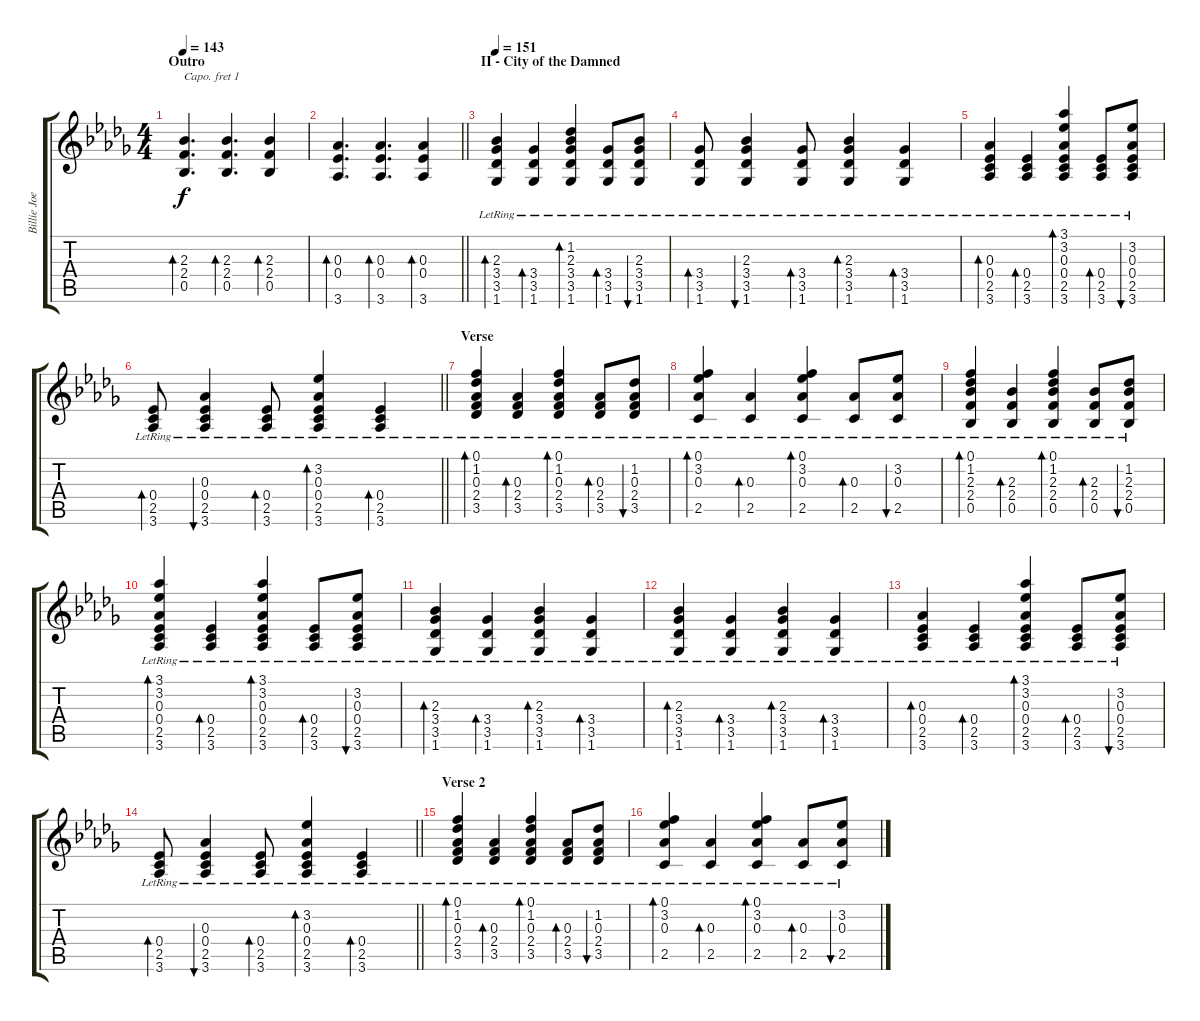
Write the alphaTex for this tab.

\track ("Billie Joe Acoustic" "Billie Joe") {instrument acousticguitarsteel}
\staff {score tabs}
\capo 1
\tuning (E4 B3 G3 D3 A2 E2) {hide}
\ts (4 4)
\section ("" "Outro")
\tempo 143
\clef g2
\ks db
(2.3 2.4 0.5).4{d bd 60 dy f} (2.3 2.4 0.5).4{d bd 60} (2.3 2.4 0.5).4{bd 60} |
\barLineRight lightlight
(0.3 0.4 3.6).4{d bd 60} (0.3 0.4 3.6).4{d bd 60} (0.3 0.4 3.6).4{bd 60} |
\section ("" "II - City of the Damned")
\tempo 151
(2.3{lr} 3.4{lr} 3.5{lr} 1.6{lr}).4{bd 60} (3.4{lr} 3.5{lr} 1.6{lr}).4{bd 60} (1.2{lr} 2.3{lr} 3.4{lr} 3.5{lr} 1.6{lr}).4{bd 60} (3.4{lr} 3.5{lr} 1.6{lr}).8{bd 60} (2.3{lr} 3.4{lr} 3.5{lr} 1.6{lr}).8{bu 60} |
(3.4{lr} 3.5{lr} 1.6{lr}).8{bd 60} (2.3{lr} 3.4{lr} 3.5{lr} 1.6{lr}).4{bu 60} (3.4{lr} 3.5{lr} 1.6{lr}).8{bd 60} (2.3{lr} 3.4{lr} 3.5{lr} 1.6{lr}).4{bd 60} (3.4{lr} 3.5{lr} 1.6{lr}).4{bd 60} |
(0.3{lr} 0.4{lr} 2.5{lr} 3.6{lr}).4{bd 60} (0.4{lr} 2.5{lr} 3.6{lr}).4{bd 60} (3.1{lr} 3.2{lr} 0.3{lr} 0.4{lr} 2.5{lr} 3.6{lr}).4{bd 60} (0.4{lr} 2.5{lr} 3.6{lr}).8{bd 60} (3.2{lr} 0.3{lr} 0.4{lr} 2.5{lr} 3.6{lr}).8{bu 60} |
\barLineRight lightlight
(0.4{lr} 2.5{lr} 3.6{lr}).8{bd 60} (0.3{lr} 0.4{lr} 2.5{lr} 3.6{lr}).4{bu 60} (0.4{lr} 2.5{lr} 3.6{lr}).8{bd 60} (3.2{lr} 0.3{lr} 0.4{lr} 2.5{lr} 3.6{lr}).4{bd 60} (0.4{lr} 2.5{lr} 3.6{lr}).4{bd 60} |
\section ("" "Verse")
(0.1{lr} 1.2{lr} 0.3{lr} 2.4{lr} 3.5{lr}).4{bd 60} (0.3{lr} 2.4{lr} 3.5{lr}).4{bd 60} (0.1{lr} 1.2{lr} 0.3{lr} 2.4{lr} 3.5{lr}).4{bd 60} (0.3{lr} 2.4{lr} 3.5{lr}).8{bd 60} (1.2{lr} 0.3{lr} 2.4{lr} 3.5{lr}).8{bu 60} |
(0.1{lr} 3.2{lr} 0.3{lr} 2.5{lr}).4{bd 60} (0.3{lr} 2.5{lr}).4{bd 60} (0.1{lr} 3.2{lr} 0.3{lr} 2.5{lr}).4{bd 60} (0.3{lr} 2.5{lr}).8{bd 60} (3.2{lr} 0.3{lr} 2.5{lr}).8{bu 60} |
(0.1{lr} 1.2{lr} 2.3{lr} 2.4{lr} 0.5{lr}).4{bd 60} (2.3{lr} 2.4{lr} 0.5{lr}).4{bd 60} (0.1{lr} 1.2{lr} 2.3{lr} 2.4{lr} 0.5{lr}).4{bd 60} (2.3{lr} 2.4{lr} 0.5{lr}).8{bd 60} (1.2{lr} 2.3{lr} 2.4{lr} 0.5{lr}).8{bu 60} |
(3.1{lr} 3.2{lr} 0.3{lr} 0.4{lr} 2.5{lr} 3.6{lr}).4{bd 60} (0.4{lr} 2.5{lr} 3.6{lr}).4{bd 60} (3.1{lr} 3.2{lr} 0.3{lr} 0.4{lr} 2.5{lr} 3.6{lr}).4{bd 60} (0.4{lr} 2.5{lr} 3.6{lr}).8{bd 60} (3.2{lr} 0.3{lr} 0.4{lr} 2.5{lr} 3.6{lr}).8{bu 60} |
(2.3{lr} 3.4{lr} 3.5{lr} 1.6{lr}).4{bd 60} (3.4{lr} 3.5{lr} 1.6{lr}).4{bd 60} (2.3{lr} 3.4{lr} 3.5{lr} 1.6{lr}).4{bd 60} (3.4{lr} 3.5{lr} 1.6{lr}).4{bd 60} |
(2.3{lr} 3.4{lr} 3.5{lr} 1.6{lr}).4{bd 60} (3.4{lr} 3.5{lr} 1.6{lr}).4{bd 60} (2.3{lr} 3.4{lr} 3.5{lr} 1.6{lr}).4{bd 60} (3.4{lr} 3.5{lr} 1.6{lr}).4{bd 60} |
(0.3{lr} 0.4{lr} 2.5{lr} 3.6{lr}).4{bd 60} (0.4{lr} 2.5{lr} 3.6{lr}).4{bd 60} (3.1{lr} 3.2{lr} 0.3{lr} 0.4{lr} 2.5{lr} 3.6{lr}).4{bd 60} (0.4{lr} 2.5{lr} 3.6{lr}).8{bd 60} (3.2{lr} 0.3{lr} 0.4{lr} 2.5{lr} 3.6{lr}).8{bu 60} |
\barLineRight lightlight
(0.4{lr} 2.5{lr} 3.6{lr}).8{bd 60} (0.3{lr} 0.4{lr} 2.5{lr} 3.6{lr}).4{bu 60} (0.4{lr} 2.5{lr} 3.6{lr}).8{bd 60} (3.2{lr} 0.3{lr} 0.4{lr} 2.5{lr} 3.6{lr}).4{bd 60} (0.4{lr} 2.5{lr} 3.6{lr}).4{bd 60} |
\section ("" "Verse 2")
(0.1{lr} 1.2{lr} 0.3{lr} 2.4{lr} 3.5{lr}).4{bd 60} (0.3{lr} 2.4{lr} 3.5{lr}).4{bd 60} (0.1{lr} 1.2{lr} 0.3{lr} 2.4{lr} 3.5{lr}).4{bd 60} (0.3{lr} 2.4{lr} 3.5{lr}).8{bd 60} (1.2{lr} 0.3{lr} 2.4{lr} 3.5{lr}).8{bu 60} |
(0.1{lr} 3.2{lr} 0.3{lr} 2.5{lr}).4{bd 60} (0.3{lr} 2.5{lr}).4{bd 60} (0.1{lr} 3.2{lr} 0.3{lr} 2.5{lr}).4{bd 60} (0.3{lr} 2.5{lr}).8{bd 60} (3.2{lr} 0.3{lr} 2.5{lr}).8{bu 60}
